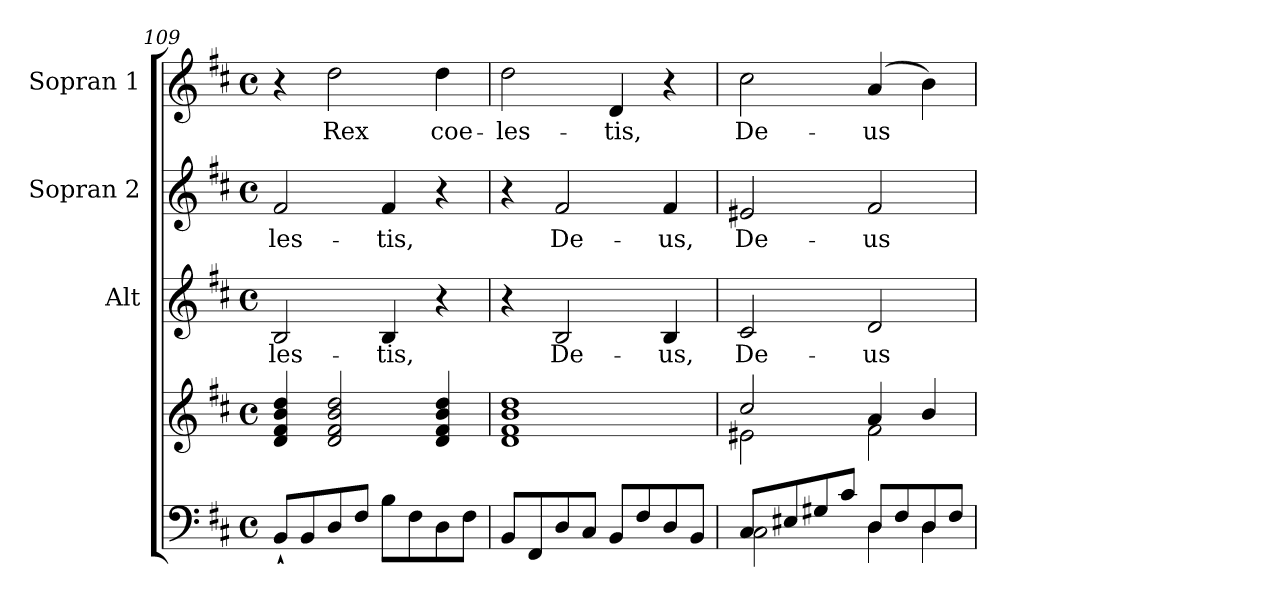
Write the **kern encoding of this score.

**kern	**kern	**kern	**text	**kern	**text	**kern	**text
*part4	*part4	*part3	*part3	*part2	*part2	*part1	*part1
*staff5	*staff4	*staff3	*staff3	*staff2	*staff2	*staff1	*staff1
*	*	*I"Alt	*	*I"Sopran 2	*	*I"Sopran 1	*
*	*	*I'A.	*	*I'S. 2	*	*I'S. 1	*
*clefF4	*clefG2	*clefG2	*	*clefG2	*	*clefG2	*
*k[f#c#]	*k[f#c#]	*k[f#c#]	*	*k[f#c#]	*	*k[f#c#]	*
*D:	*D:	*D:	*	*D:	*	*D:	*
*M4/4	*M4/4	*M4/4	*	*M4/4	*	*M4/4	*
*met(c)	*met(c)	*met(c)	*	*met(c)	*	*met(c)	*
=109	=109	=109	=109	=109	=109	=109	=109
!	!	!	!LO:LY:b	!	!LO:LY:b	!	!
8BB`</L	4d/ 4f#/ 4b/ 4dd/	2B/	-les-	2f#/	-les-	4r	.
8BB/	.	.	.	.	.	.	.
!	!	!	!	!	!	!	!LO:LY:b
8D/	2d/ 2f#/ 2b/ 2dd/	.	.	.	.	2dd\	Rex
8F#/J	.	.	.	.	.	.	.
!	!	!	!LO:LY:b	!	!LO:LY:b	!	!
8B\L	.	4B/	-tis,	4f#/	-tis,	.	.
8F#\	.	.	.	.	.	.	.
!	!	!	!	!	!	!	!LO:LY:b
8D\	4d/ 4f#/ 4b/ 4dd/	4r	.	4r	.	4dd\	coe-
8F#\J	.	.	.	.	.	.	.
=110	=110	=110	=110	=110	=110	=110	=110
!	!	!	!	!	!	!	!LO:LY:b
8BB/L	1d 1f# 1b 1dd	4r	.	4r	.	2dd\	-les-
8FF#/	.	.	.	.	.	.	.
!	!	!	!LO:LY:b	!	!LO:LY:b	!	!
8D/	.	2B/	De-	2f#/	De-	.	.
8C#/J	.	.	.	.	.	.	.
!	!	!	!	!	!	!	!LO:LY:b
8BB/L	.	.	.	.	.	4d/	-tis,
8F#/	.	.	.	.	.	.	.
!	!	!	!LO:LY:b	!	!LO:LY:b	!	!
8D/	.	4B/	-us,	4f#/	-us,	4r	.
8BB/J	.	.	.	.	.	.	.
=111	=111	=111	=111	=111	=111	=111	=111
*^	*^	*	*	*	*	*	*
!	!	!	!	!	!LO:LY:b	!	!LO:LY:b	!	!LO:LY:b
8C#/L	2C#\	2cc#/	2e#X\	2c#/	De-	2e#X/	De-	2cc#\	De-
8E#X/	.	.	.	.	.	.	.	.	.
8G#X/	.	.	.	.	.	.	.	.	.
8c#/J	.	.	.	.	.	.	.	.	.
!	!	!	!	!	!LO:LY:b	!	!LO:LY:b	!	!LO:LY:b
8D/L	4D\	4a/	2f#\	2d/	-us	2f#/	-us	(4a/	-us
8F#/	.	.	.	.	.	.	.	.	.
8D/	4D\	4b/	.	.	.	.	.	4b\)	.
8F#/J	.	.	.	.	.	.	.	.	.
*v	*v	*	*	*	*	*	*	*	*
*	*v	*v	*	*	*	*	*	*
=	=	=	=	=	=	=	=
*-	*-	*-	*-	*-	*-	*-	*-
